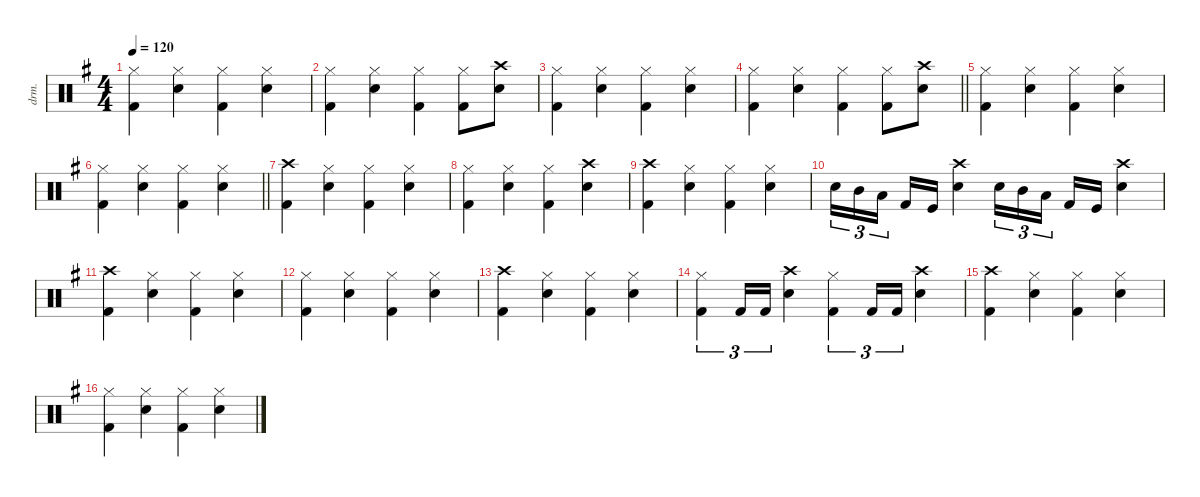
\defaultSystemsLayout 4
\hideDynamics
\bracketExtendMode nobrackets
\otherSystemsTrackNameOrientation horizontal
\track ("Percusión" "drm.") {defaultSystemsLayout 4 instrument percussion}
\staff {score}
\articulation defaults
\ts (4 4)
\tempo 120
\clef neutral
\ks g
("Hi-Hat (closed)"{acc forcenatural} "Kick (hit) 2"{acc forcenatural}).4{dy f beam Down} ("Hi-Hat (closed)"{acc forcenatural} "Snare (hit) 2"{acc forcenatural}).4{beam Down} ("Hi-Hat (closed)"{acc forcenatural} "Kick (hit) 2"{acc forcenatural}).4{beam Down} ("Hi-Hat (closed)"{acc forcenatural} "Snare (hit) 2"{acc forcenatural}).4{beam Down} |
("Hi-Hat (closed)"{acc forcenatural} "Kick (hit) 2"{acc forcenatural}).4{beam Down} ("Hi-Hat (closed)"{acc forcenatural} "Snare (hit) 2"{acc forcenatural}).4{beam Down} ("Hi-Hat (closed)"{acc forcenatural} "Kick (hit) 2"{acc forcenatural}).4{beam Down} ("Hi-Hat (closed)"{acc forcenatural} "Kick (hit) 2"{acc forcenatural}).8{beam Down} ("Crash high (hit)"{acc forcenatural} "Snare (hit) 2"{acc forcenatural}).8{beam Down} |
("Hi-Hat (closed)"{acc forcenatural} "Kick (hit) 2"{acc forcenatural}).4{beam Down} ("Hi-Hat (closed)"{acc forcenatural} "Snare (hit) 2"{acc forcenatural}).4{beam Down} ("Hi-Hat (closed)"{acc forcenatural} "Kick (hit) 2"{acc forcenatural}).4{beam Down} ("Hi-Hat (closed)"{acc forcenatural} "Snare (hit) 2"{acc forcenatural}).4{beam Down} |
\barLineRight lightlight
("Hi-Hat (closed)"{acc forcenatural} "Kick (hit) 2"{acc forcenatural}).4{beam Down} ("Hi-Hat (closed)"{acc forcenatural} "Snare (hit) 2"{acc forcenatural}).4{beam Down} ("Hi-Hat (closed)"{acc forcenatural} "Kick (hit) 2"{acc forcenatural}).4{beam Down} ("Hi-Hat (closed)"{acc forcenatural} "Kick (hit) 2"{acc forcenatural}).8{beam Down} ("Crash high (hit)"{acc forcenatural} "Snare (hit) 2"{acc forcenatural}).8{beam Down} |
("Hi-Hat (closed)"{acc forcenatural} "Kick (hit) 2"{acc forcenatural}).4{beam Down} ("Hi-Hat (closed)"{acc forcenatural} "Snare (hit) 2"{acc forcenatural}).4{beam Down} ("Hi-Hat (closed)"{acc forcenatural} "Kick (hit) 2"{acc forcenatural}).4{beam Down} ("Hi-Hat (closed)"{acc forcenatural} "Snare (hit) 2"{acc forcenatural}).4{beam Down} |
\barLineRight lightlight
("Hi-Hat (closed)"{acc forcenatural} "Kick (hit) 2"{acc forcenatural}).4{beam Down} ("Hi-Hat (closed)"{acc forcenatural} "Snare (hit) 2"{acc forcenatural}).4{beam Down} ("Hi-Hat (closed)"{acc forcenatural} "Kick (hit) 2"{acc forcenatural}).4{beam Down} ("Hi-Hat (closed)"{acc forcenatural} "Snare (hit) 2"{acc forcenatural}).4{beam Down} |
("Crash high (hit)"{acc forcenatural} "Kick (hit) 2"{acc forcenatural}).4{beam Down} ("Hi-Hat (closed)"{acc forcenatural} "Snare (hit) 2"{acc forcenatural}).4{beam Down} ("Hi-Hat (closed)"{acc forcenatural} "Kick (hit) 2"{acc forcenatural}).4{beam Down} ("Hi-Hat (closed)"{acc forcenatural} "Snare (hit) 2"{acc forcenatural}).4{beam Down} |
("Hi-Hat (closed)"{acc forcenatural} "Kick (hit) 2"{acc forcenatural}).4{beam Down} ("Hi-Hat (closed)"{acc forcenatural} "Snare (hit) 2"{acc forcenatural}).4{beam Down} ("Hi-Hat (closed)"{acc forcenatural} "Kick (hit) 2"{acc forcenatural}).4{beam Down} ("Crash high (hit)"{acc forcenatural} "Snare (hit) 2"{acc forcenatural}).4{beam Down} |
("Crash high (hit)"{acc forcenatural} "Kick (hit) 2"{acc forcenatural}).4{beam Down} ("Hi-Hat (closed)"{acc forcenatural} "Snare (hit) 2"{acc forcenatural}).4{beam Down} ("Hi-Hat (closed)"{acc forcenatural} "Kick (hit) 2"{acc forcenatural}).4{beam Down} ("Hi-Hat (closed)"{acc forcenatural} "Snare (hit) 2"{acc forcenatural}).4{beam Down} |
"Snare (hit) 2"{acc forcenatural}.16{tu (3 2) beam Down} "Mid Tom (hit)"{acc forcenatural}.16{tu (3 2) beam Down} "Low Floor Tom (hit)"{acc forcenatural}.16{tu (3 2) beam Down} "Kick (hit) 2"{acc forcenatural}.16{beam Up} "Kick (hit)"{acc forcenatural}.16{beam Up} ("Crash high (hit)"{acc forcenatural} "Snare (hit) 2"{acc forcenatural}).4{beam Down} "Snare (hit) 2"{acc forcenatural}.16{tu (3 2) beam Down} "Mid Tom (hit)"{acc forcenatural}.16{tu (3 2) beam Down} "Low Floor Tom (hit)"{acc forcenatural}.16{tu (3 2) beam Down} "Kick (hit) 2"{acc forcenatural}.16{beam Up} "Kick (hit)"{acc forcenatural}.16{beam Up} ("Crash high (hit)"{acc forcenatural} "Snare (hit) 2"{acc forcenatural}).4{beam Down} |
("Crash high (hit)"{acc forcenatural} "Kick (hit) 2"{acc forcenatural}).4{beam Down} ("Hi-Hat (closed)"{acc forcenatural} "Snare (hit) 2"{acc forcenatural}).4{beam Down} ("Hi-Hat (closed)"{acc forcenatural} "Kick (hit) 2"{acc forcenatural}).4{beam Down} ("Hi-Hat (closed)"{acc forcenatural} "Snare (hit) 2"{acc forcenatural}).4{beam Down} |
("Hi-Hat (closed)"{acc forcenatural} "Kick (hit) 2"{acc forcenatural}).4{beam Down} ("Hi-Hat (closed)"{acc forcenatural} "Snare (hit) 2"{acc forcenatural}).4{beam Down} ("Hi-Hat (closed)"{acc forcenatural} "Kick (hit) 2"{acc forcenatural}).4{beam Down} ("Hi-Hat (closed)"{acc forcenatural} "Snare (hit) 2"{acc forcenatural}).4{beam Down} |
("Crash high (hit)"{acc forcenatural} "Kick (hit) 2"{acc forcenatural}).4{beam Down} ("Hi-Hat (closed)"{acc forcenatural} "Snare (hit) 2"{acc forcenatural}).4{beam Down} ("Hi-Hat (closed)"{acc forcenatural} "Kick (hit) 2"{acc forcenatural}).4{beam Down} ("Hi-Hat (closed)"{acc forcenatural} "Snare (hit) 2"{acc forcenatural}).4{beam Down} |
("Hi-Hat (closed)"{acc forcenatural} "Kick (hit) 2"{acc forcenatural}).4{tu (3 2) beam Down} "Kick (hit) 2"{acc forcenatural}.16{tu (3 2) beam Up} "Kick (hit) 2"{acc forcenatural}.16{tu (3 2) beam Up} ("Crash high (hit)"{acc forcenatural} "Snare (hit) 2"{acc forcenatural}).4{beam Down} ("Hi-Hat (closed)"{acc forcenatural} "Kick (hit) 2"{acc forcenatural}).4{tu (3 2) beam Down} "Kick (hit) 2"{acc forcenatural}.16{tu (3 2) beam Up} "Kick (hit) 2"{acc forcenatural}.16{tu (3 2) beam Up} ("Crash high (hit)"{acc forcenatural} "Snare (hit) 2"{acc forcenatural}).4{beam Down} |
("Crash high (hit)"{acc forcenatural} "Kick (hit) 2"{acc forcenatural}).4{beam Down} ("Hi-Hat (closed)"{acc forcenatural} "Snare (hit) 2"{acc forcenatural}).4{beam Down} ("Hi-Hat (closed)"{acc forcenatural} "Kick (hit) 2"{acc forcenatural}).4{beam Down} ("Hi-Hat (closed)"{acc forcenatural} "Snare (hit) 2"{acc forcenatural}).4{beam Down} |
("Hi-Hat (closed)"{acc forcenatural} "Kick (hit) 2"{acc forcenatural}).4{beam Down} ("Hi-Hat (closed)"{acc forcenatural} "Snare (hit) 2"{acc forcenatural}).4{beam Down} ("Hi-Hat (closed)"{acc forcenatural} "Kick (hit) 2"{acc forcenatural}).4{beam Down} ("Hi-Hat (closed)"{acc forcenatural} "Snare (hit) 2"{acc forcenatural}).4{beam Down}
